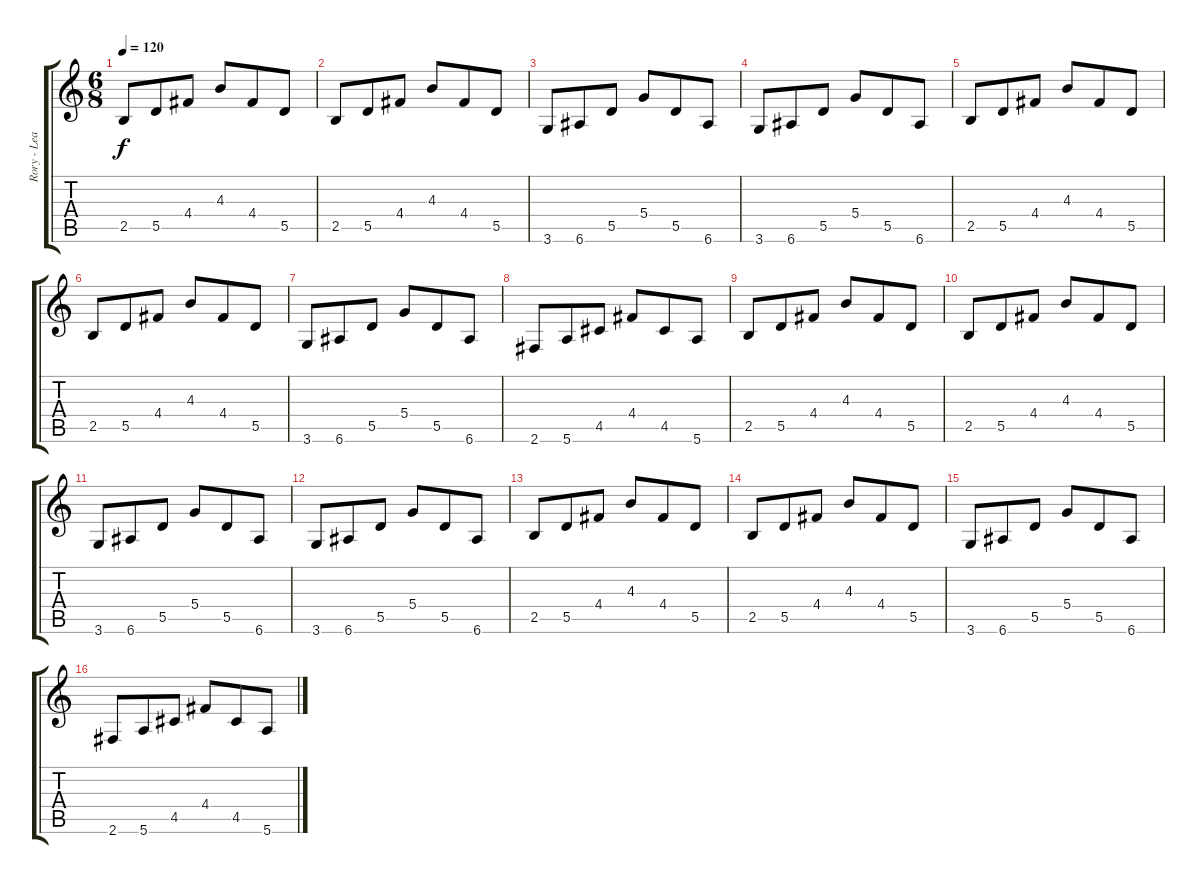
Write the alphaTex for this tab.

\track ("Rory - Lead Guitar" "Rory - Lea") {instrument distortionguitar}
\staff {score tabs}
\tuning (E4 B3 G3 D3 A2 E2) {hide}
\ts (6 8)
\tempo 120
\clef g2
\ks c
2.5.8{dy f} 5.5.8 4.4.8 4.3.8 4.4.8 5.5.8 |
2.5.8 5.5.8 4.4.8 4.3.8 4.4.8 5.5.8 |
3.6.8 6.6.8 5.5.8 5.4.8 5.5.8 6.6.8 |
3.6.8 6.6.8 5.5.8 5.4.8 5.5.8 6.6.8 |
2.5.8 5.5.8 4.4.8 4.3.8 4.4.8 5.5.8 |
2.5.8 5.5.8 4.4.8 4.3.8 4.4.8 5.5.8 |
3.6.8 6.6.8 5.5.8 5.4.8 5.5.8 6.6.8 |
2.6.8 5.6.8 4.5.8 4.4.8 4.5.8 5.6.8 |
2.5.8 5.5.8 4.4.8 4.3.8 4.4.8 5.5.8 |
2.5.8 5.5.8 4.4.8 4.3.8 4.4.8 5.5.8 |
3.6.8 6.6.8 5.5.8 5.4.8 5.5.8 6.6.8 |
3.6.8 6.6.8 5.5.8 5.4.8 5.5.8 6.6.8 |
2.5.8 5.5.8 4.4.8 4.3.8 4.4.8 5.5.8 |
2.5.8 5.5.8 4.4.8 4.3.8 4.4.8 5.5.8 |
3.6.8 6.6.8 5.5.8 5.4.8 5.5.8 6.6.8 |
2.6.8 5.6.8 4.5.8 4.4.8 4.5.8 5.6.8
